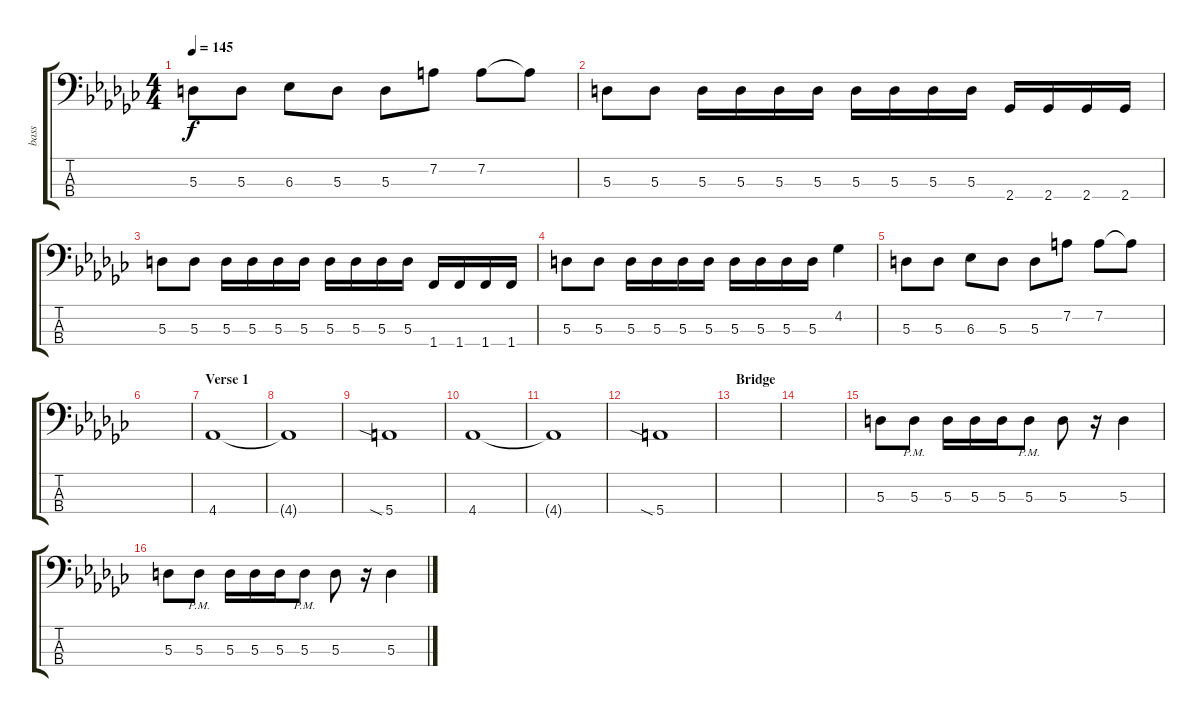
\track ("bass" "bass") {instrument slapbass2}
\staff {score tabs}
\tuning (G2 D2 A1 E1) {hide}
\ts (4 4)
\tempo 145
\clef f4
\ks gb
5.3.8{dy f} 5.3.8 6.3.8 5.3.8 5.3.8 7.2.8 7.2.8 7.2{t}.8 |
5.3.8 5.3.8 5.3.16 5.3.16 5.3.16 5.3.16 5.3.16 5.3.16 5.3.16 5.3.16 2.4.16 2.4.16 2.4.16 2.4.16 |
5.3.8 5.3.8 5.3.16 5.3.16 5.3.16 5.3.16 5.3.16 5.3.16 5.3.16 5.3.16 1.4.16 1.4.16 1.4.16 1.4.16 |
5.3.8 5.3.8 5.3.16 5.3.16 5.3.16 5.3.16 5.3.16 5.3.16 5.3.16 5.3.16 4.2.4 |
5.3.8 5.3.8 6.3.8 5.3.8 5.3.8 7.2.8 7.2.8 7.2{t}.8 |
|
\section ("" "Verse 1")
4.4.1{instrument electricbassfinger} |
4.4{t}.1 |
5.4{sia}.1 |
4.4.1 |
4.4{t}.1 |
5.4{sia}.1 |
\section ("" "Bridge")
|
|
5.3.8 5.3{pm}.8 5.3.16 5.3.16 5.3.16 5.3{pm}.8 5.3.8 r.16 5.3.4 |
5.3.8 5.3{pm}.8 5.3.16 5.3.16 5.3.16 5.3{pm}.8 5.3.8 r.16 5.3.4
